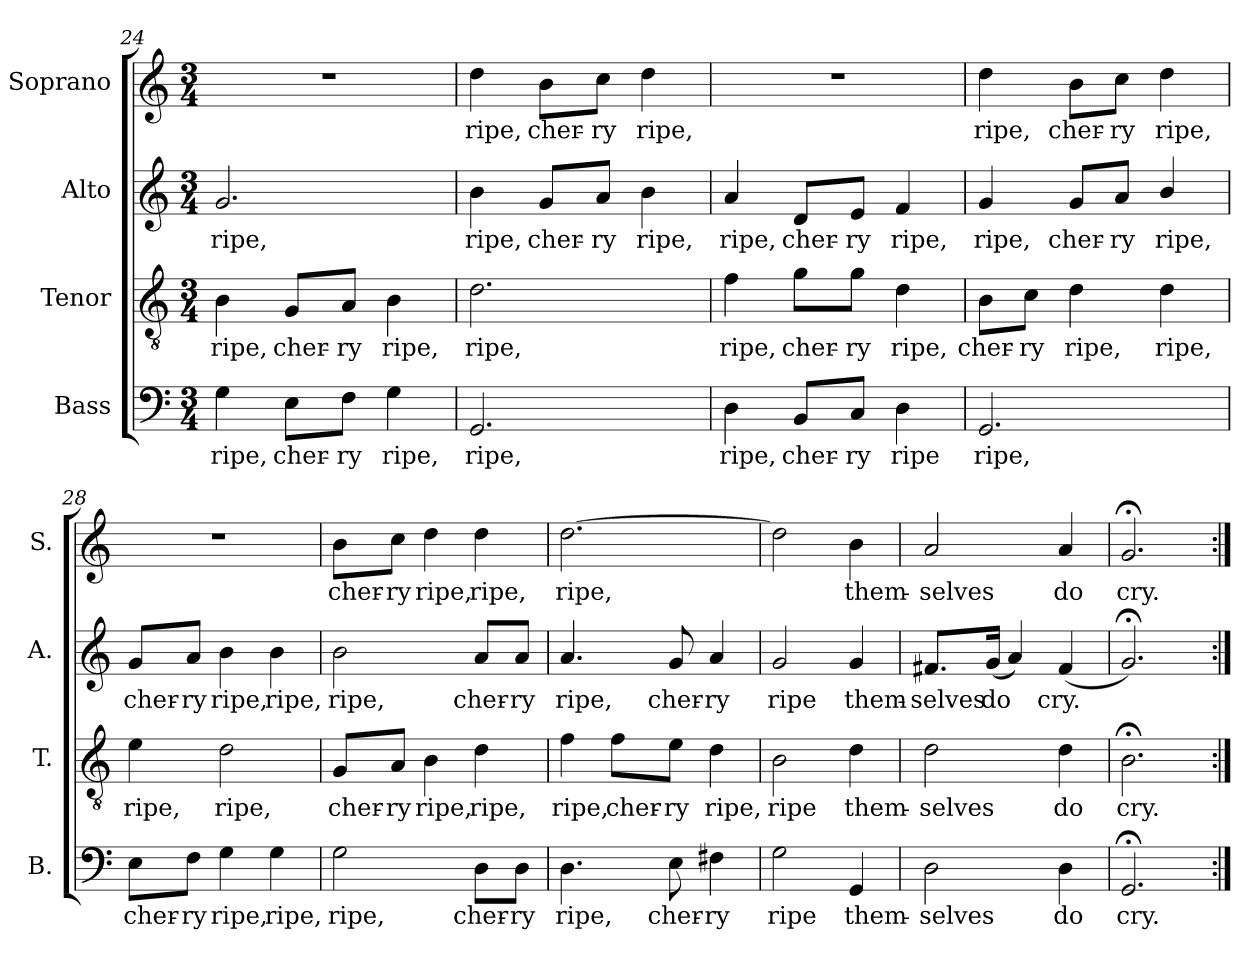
**kern	**text	**kern	**text	**kern	**text	**kern	**text
*part4	*part4	*part3	*part3	*part2	*part2	*part1	*part1
*staff4	*staff4	*staff3	*staff3	*staff2	*staff2	*staff1	*staff1
*I"Bass	*	*I"Tenor	*	*I"Alto	*	*I"Soprano	*
*I'B.	*	*I'T.	*	*I'A.	*	*I'S.	*
!!LO:LB:g=z
*clefF4	*	*clefGv2	*	*clefG2	*	*clefG2	*
*k[]	*	*k[]	*	*k[]	*	*k[]	*
*M3/4	*	*M3/4	*	*M3/4	*	*M3/4	*
=24	=24	=24	=24	=24	=24	=24	=24
!	!LO:LY:b	!	!LO:LY:b	!	!LO:LY:b	!	!
4G\	ripe,	4B\	ripe,	2.g/	ripe,	2.r	.
!	!LO:LY:b	!	!LO:LY:b	!	!	!	!
8E\L	cher-	8G/L	cher-	.	.	.	.
!	!LO:LY:b	!	!LO:LY:b	!	!	!	!
8F\J	-ry	8A/J	-ry	.	.	.	.
!	!LO:LY:b	!	!LO:LY:b	!	!	!	!
4G\	ripe,	4B\	ripe,	.	.	.	.
=25	=25	=25	=25	=25	=25	=25	=25
!	!LO:LY:b	!	!LO:LY:b	!	!LO:LY:b	!	!LO:LY:b
2.GG/	ripe,	2.d\	ripe,	4b\	ripe,	4dd\	ripe,
!	!	!	!	!	!LO:LY:b	!	!LO:LY:b
.	.	.	.	8g/L	cher-	8b\L	cher-
!	!	!	!	!	!LO:LY:b	!	!LO:LY:b
.	.	.	.	8a/J	-ry	8cc\J	-ry
!	!	!	!	!	!LO:LY:b	!	!LO:LY:b
.	.	.	.	4b\	ripe,	4dd\	ripe,
=26	=26	=26	=26	=26	=26	=26	=26
!	!LO:LY:b	!	!LO:LY:b	!	!LO:LY:b	!	!
4D\	ripe,	4f\	ripe,	4a/	ripe,	2.r	.
!	!LO:LY:b	!	!LO:LY:b	!	!LO:LY:b	!	!
8BB/L	cher-	8g\L	cher-	8d/L	cher-	.	.
!	!LO:LY:b	!	!LO:LY:b	!	!LO:LY:b	!	!
8C/J	-ry	8g\J	-ry	8e/J	-ry	.	.
!	!LO:LY:b	!	!LO:LY:b	!	!LO:LY:b	!	!
4D\	ripe	4d\	ripe,	4f/	ripe,	.	.
=27	=27	=27	=27	=27	=27	=27	=27
!	!LO:LY:b	!	!LO:LY:b	!	!LO:LY:b	!	!LO:LY:b
2.GG/	ripe,	8B\L	cher-	4g/	ripe,	4dd\	ripe,
!	!	!	!LO:LY:b	!	!	!	!
.	.	8c\J	-ry	.	.	.	.
!	!	!	!LO:LY:b	!	!LO:LY:b	!	!LO:LY:b
.	.	4d\	ripe,	8g/L	cher-	8b\L	cher-
!	!	!	!	!	!LO:LY:b	!	!LO:LY:b
.	.	.	.	8a/J	-ry	8cc\J	-ry
!	!	!	!LO:LY:b	!	!LO:LY:b	!	!LO:LY:b
.	.	4d\	ripe,	4b/	ripe,	4dd\	ripe,
=28	=28	=28	=28	=28	=28	=28	=28
!	!LO:LY:b	!	!LO:LY:b	!	!LO:LY:b	!	!
8E\L	cher-	4e\	ripe,	8g/L	cher-	2.r	.
!	!LO:LY:b	!	!	!	!LO:LY:b	!	!
8F\J	-ry	.	.	8a/J	-ry	.	.
!	!LO:LY:b	!	!LO:LY:b	!	!LO:LY:b	!	!
4G\	ripe,	2d\	ripe,	4b\	ripe,	.	.
!	!LO:LY:b	!	!	!	!LO:LY:b	!	!
4G\	ripe,	.	.	4b\	ripe,	.	.
!!LO:LB:g=z
=29	=29	=29	=29	=29	=29	=29	=29
!	!LO:LY:b	!	!LO:LY:b	!	!LO:LY:b	!	!LO:LY:b
2G\	ripe,	8G/L	cher-	2b\	ripe,	8b\L	cher-
!	!	!	!LO:LY:b	!	!	!	!LO:LY:b
.	.	8A/J	-ry	.	.	8cc\J	-ry
!	!	!	!LO:LY:b	!	!	!	!LO:LY:b
.	.	4B\	ripe,	.	.	4dd\	ripe,
!	!LO:LY:b	!	!LO:LY:b	!	!LO:LY:b	!	!LO:LY:b
8D\L	cher-	4d\	ripe,	8a/L	cher-	4dd\	ripe,
!	!LO:LY:b	!	!	!	!LO:LY:b	!	!
8D\J	-ry	.	.	8a/J	-ry	.	.
=30	=30	=30	=30	=30	=30	=30	=30
!	!LO:LY:b	!	!LO:LY:b	!	!LO:LY:b	!	!LO:LY:b
4.D\	ripe,	4f\	ripe,	4.a/	ripe,	[2.dd\	ripe,
!	!	!	!LO:LY:b	!	!	!	!
.	.	8f\L	cher-	.	.	.	.
!	!LO:LY:b	!	!LO:LY:b	!	!LO:LY:b	!	!
8E\	cher-	8e\J	-ry	8g/	cher-	.	.
!	!LO:LY:b	!	!LO:LY:b	!	!LO:LY:b	!	!
4F#X\	-ry	4d\	ripe,	4a/	-ry	.	.
=31	=31	=31	=31	=31	=31	=31	=31
!	!LO:LY:b	!	!LO:LY:b	!	!LO:LY:b	!	!
2G\	ripe	2B\	ripe	2g/	ripe	2dd\]	.
!	!LO:LY:b	!	!LO:LY:b	!	!LO:LY:b	!	!LO:LY:b
4GG/	them-	4d\	them-	4g/	them-	4b\	them-
=32	=32	=32	=32	=32	=32	=32	=32
!	!LO:LY:b	!	!LO:LY:b	!	!LO:LY:b	!	!LO:LY:b
2D\	-selves	2d\	-selves	8.f#X/L	-selves	2a/	-selves
!	!	!	!	!	!LO:LY:b	!	!
.	.	.	.	(<16g/Jk	do	.	.
.	.	.	.	4a/)	.	.	.
!	!LO:LY:b	!	!LO:LY:b	!	!LO:LY:b	!	!LO:LY:b
4D\	do	4d\	do	(<4f#/	cry.	4a/	do
=33	=33	=33	=33	=33	=33	=33	=33
!	!LO:LY:b	!	!LO:LY:b	!	!	!	!LO:LY:b
2.GG;</	cry.	2.B;<\	cry.	2.g;</)	.	2.g;</	cry.
=:|!	=:|!	=:|!	=:|!	=:|!	=:|!	=:|!	=:|!
*-	*-	*-	*-	*-	*-	*-	*-
